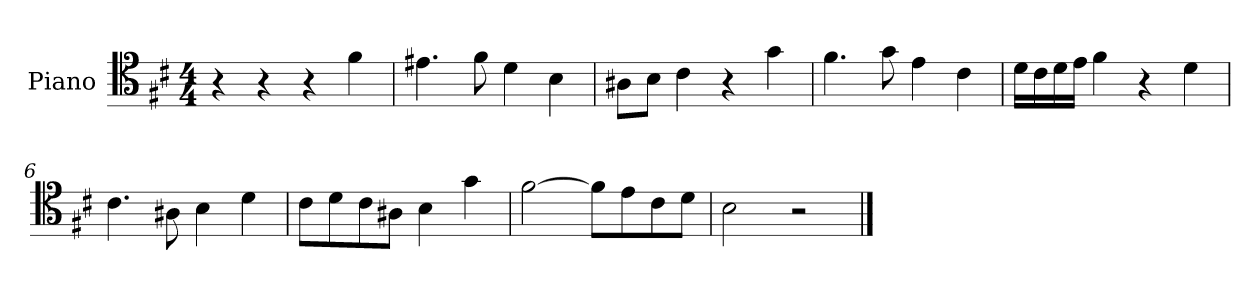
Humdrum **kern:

**kern
*part1
*staff1
*I"Piano
*I'Pno.
*clefC4
*k[f#c#]
*M4/4
=1
4r
4r
4r
4f#\
=2
4.e#X\
8f#\
4d\
4B\
=3
8A#X\L
8B\J
4c#\
4r
4g\
=4
4.f#\
8g\
4e\
4c#\
=5
16d\LL
16c#\
16d\
16e\JJ
4f#\
4r
4d\
=6
4.c#\
8A#X\
4B\
4d\
=7
8c#\L
8d\
8c#\
8A#X\J
4B\
4g\
=8
[2f#\
8f#\L]
8e\
8c#\
8d\J
!!LO:LB:g=z
=9
2B\
2r
==
*-
